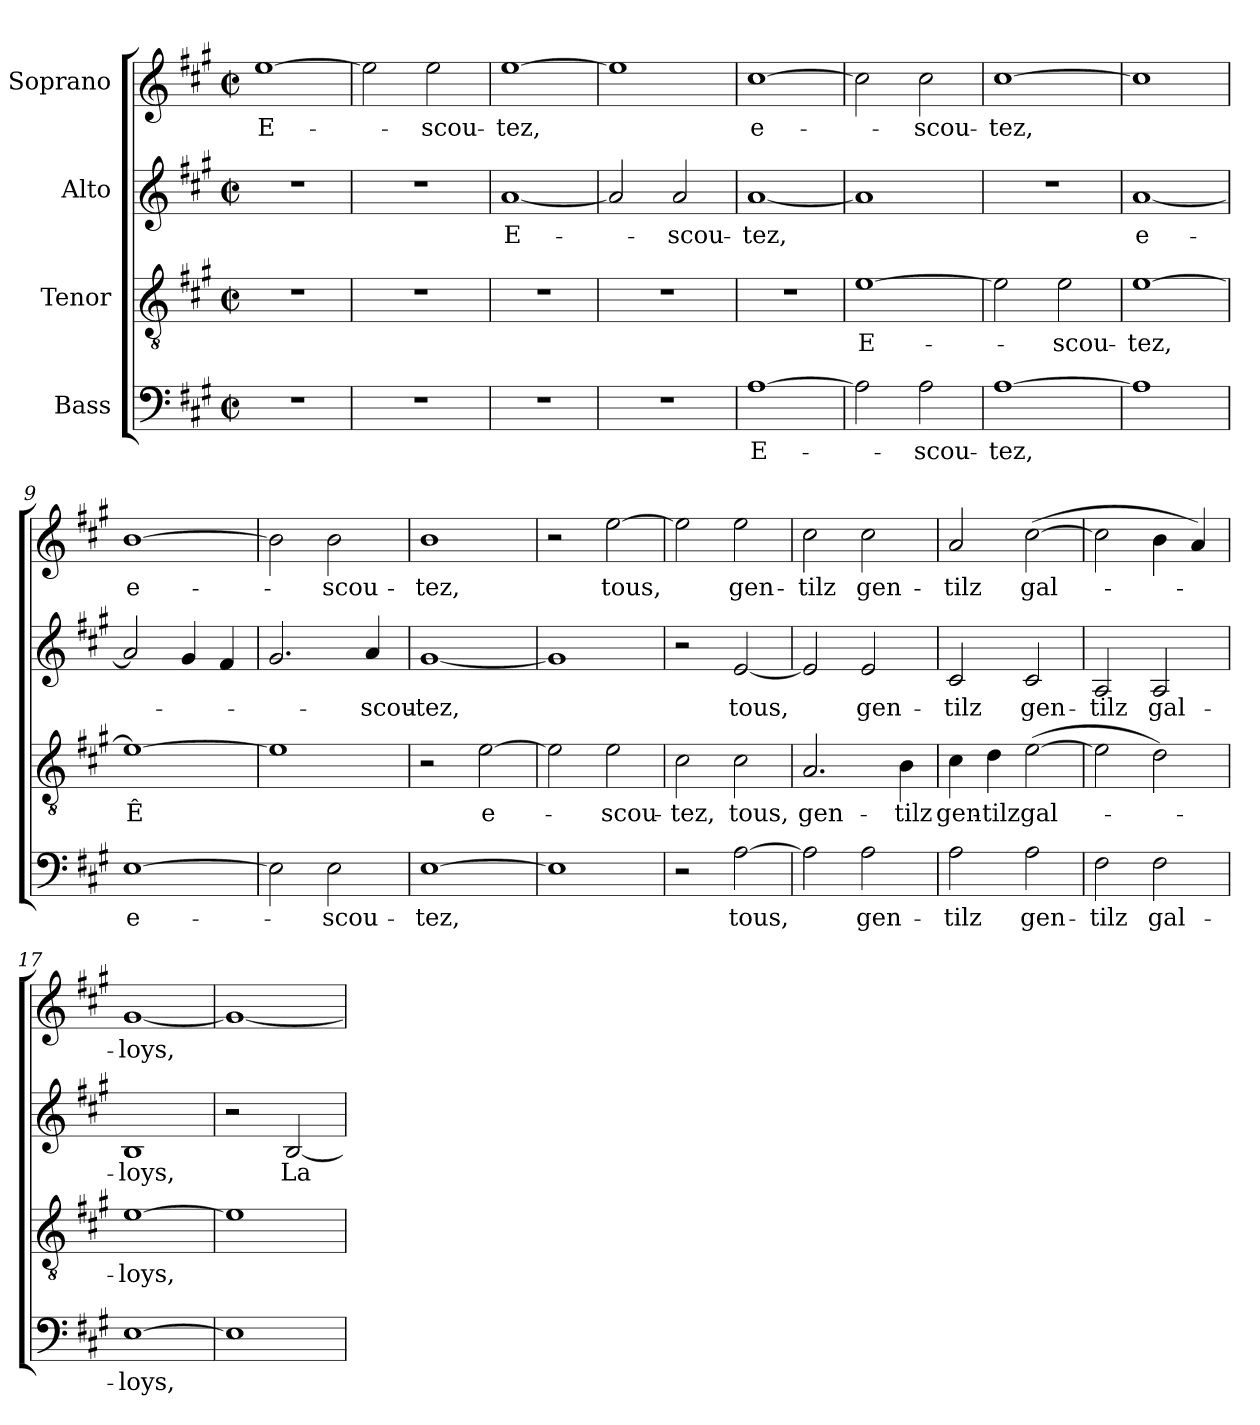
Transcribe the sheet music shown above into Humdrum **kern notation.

**kern	**text	**kern	**text	**kern	**text	**kern	**text
*part4	*part4	*part3	*part3	*part2	*part2	*part1	*part1
*staff4	*staff4	*staff3	*staff3	*staff2	*staff2	*staff1	*staff1
*I"Bass	*	*I"Tenor	*	*I"Alto	*	*I"Soprano	*
*clefF4	*	*clefGv2	*	*clefG2	*	*clefG2	*
*k[f#c#g#]	*	*k[f#c#g#]	*	*k[f#c#g#]	*	*k[f#c#g#]	*
*A:	*	*A:	*	*A:	*	*A:	*
*M2/2	*	*M2/2	*	*M2/2	*	*M2/2	*
*met(c|)	*	*met(c|)	*	*met(c|)	*	*met(c|)	*
=1	=1	=1	=1	=1	=1	=1	=1
1r	.	1r	.	1r	.	[1ee	E-
=2	=2	=2	=2	=2	=2	=2	=2
1r	.	1r	.	1r	.	2ee\]	.
.	.	.	.	.	.	2ee\	-scou-
=3	=3	=3	=3	=3	=3	=3	=3
1r	.	1r	.	[1a	E-	[1ee	-tez,
=4	=4	=4	=4	=4	=4	=4	=4
1r	.	1r	.	2a/]	.	1ee]	.
.	.	.	.	2a/	-scou-	.	.
=5	=5	=5	=5	=5	=5	=5	=5
[1A	E-	1r	.	[1a	-tez,	[1cc#	e-
=6	=6	=6	=6	=6	=6	=6	=6
2A\]	.	[1e	E-	1a]	.	2cc#\]	.
2A\	-scou-	.	.	.	.	2cc#\	-scou-
=7	=7	=7	=7	=7	=7	=7	=7
[1A	-tez,	2e\]	.	1r	.	[1cc#	-tez,
.	.	2e\	-scou-	.	.	.	.
=8	=8	=8	=8	=8	=8	=8	=8
1A]	.	[1e	-tez,	[1a	e-	1cc#]	.
!!LO:LB:g=z
=9	=9	=9	=9	=9	=9	=9	=9
[1E	e-	1e_	Ê	2a/]	.	[1b	e-
.	.	.	.	4g#/	.	.	.
.	.	.	.	4f#/	.	.	.
=10	=10	=10	=10	=10	=10	=10	=10
2E\]	.	1e]	.	2.g#/	.	2b\]	.
2E\	-scou-	.	.	.	.	2b\	-scou-
.	.	.	.	4a/	-scou-	.	.
=11	=11	=11	=11	=11	=11	=11	=11
[1E	-tez,	2r	.	[1g#	-tez,	1b	-tez,
.	.	[2e\	e-	.	.	.	.
=12	=12	=12	=12	=12	=12	=12	=12
1E]	.	2e\]	.	1g#]	.	2r	.
.	.	2e\	-scou-	.	.	[2ee\	tous,
=13	=13	=13	=13	=13	=13	=13	=13
2r	.	2c#\	-tez,	2r	.	2ee\]	.
[2A\	tous,	2c#\	tous,	[2e/	tous,	2ee\	gen-
=14	=14	=14	=14	=14	=14	=14	=14
2A\]	.	2.A/	gen-	2e/]	.	2cc#\	-tilz
2A\	gen-	.	.	2e/	gen-	2cc#\	gen-
.	.	4B\	-tilz	.	.	.	.
=15	=15	=15	=15	=15	=15	=15	=15
2A\	-tilz	4c#\	gen-	2c#/	-tilz	2a/	-tilz
.	.	4d\	-tilz	.	.	.	.
2A\	gen-	([2e\	gal-	2c#/	gen-	([2cc#\	gal-
=16	=16	=16	=16	=16	=16	=16	=16
2F#\	-tilz	2e\]	.	2A/	-tilz	2cc#\]	.
2F#\	gal-	2d\)	.	2A/	gal-	4b\	.
.	.	.	.	.	.	4a/)	.
!!LO:PB:g=z
=17	=17	=17	=17	=17	=17	=17	=17
[1E	-loys,	[1e	-loys,	1B	-loys,	[1g#	-loys,
=18	=18	=18	=18	=18	=18	=18	=18
1E]	.	1e]	.	2r	.	1g#_	.
.	.	.	.	[2B/	La	.	.
=	=	=	=	=	=	=	=
*-	*-	*-	*-	*-	*-	*-	*-
